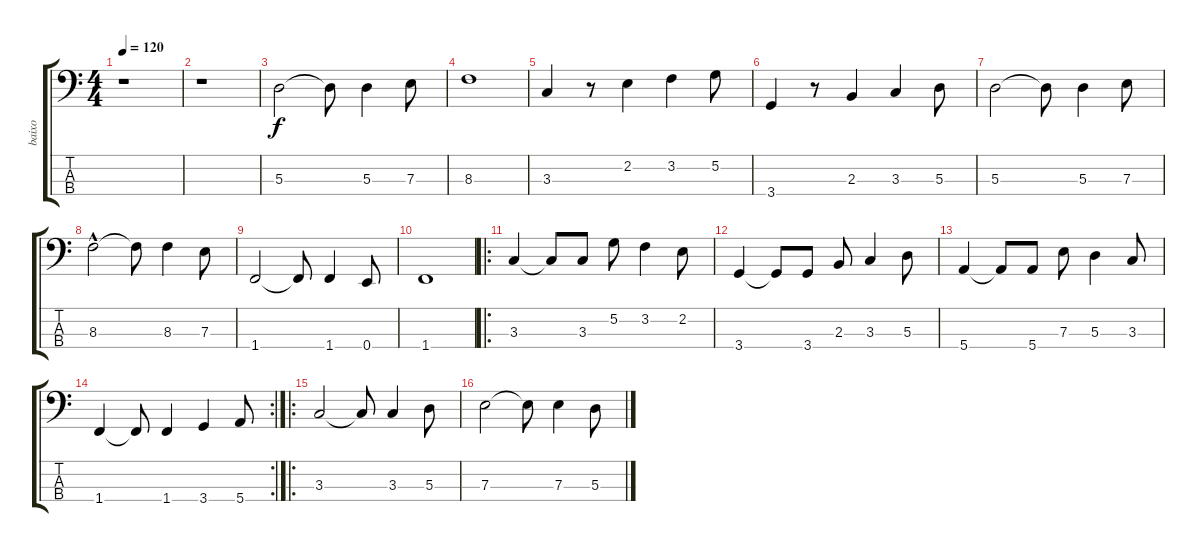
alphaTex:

\track ("baixo" "baixo") {instrument electricbassfinger}
\staff {score tabs}
\tuning (G2 D2 A1 E1) {hide}
\ts (4 4)
\tempo 120
\clef f4
\ks c
r.1{dy f instrument electricbassfinger} |
r.1 |
5.3.2 5.3{t}.8 5.3.4 7.3.8 |
8.3.1 |
3.3.4 r.8 2.2.4 3.2.4 5.2.8 |
3.4.4 r.8 2.3.4 3.3.4 5.3.8 |
5.3.2 5.3{t}.8 5.3.4 7.3.8 |
8.3{hac}.2 8.3{t}.8 8.3.4 7.3.8 |
1.4.2 1.4{t}.8 1.4.4 0.4.8 |
1.4.1 |
\ro
3.3.4 3.3{t}.8 3.3.8 5.2.8 3.2.4 2.2.8 |
3.4.4 3.4{t}.8 3.4.8 2.3.8 3.3.4 5.3.8 |
5.4.4 5.4{t}.8 5.4.8 7.3.8 5.3.4 3.3.8 |
\rc 2
1.4.4 1.4{t}.8 1.4.4 3.4.4 5.4.8 |
\ro
3.3.2 3.3{t}.8 3.3.4 5.3.8 |
7.3.2 7.3{t}.8 7.3.4 5.3.8
